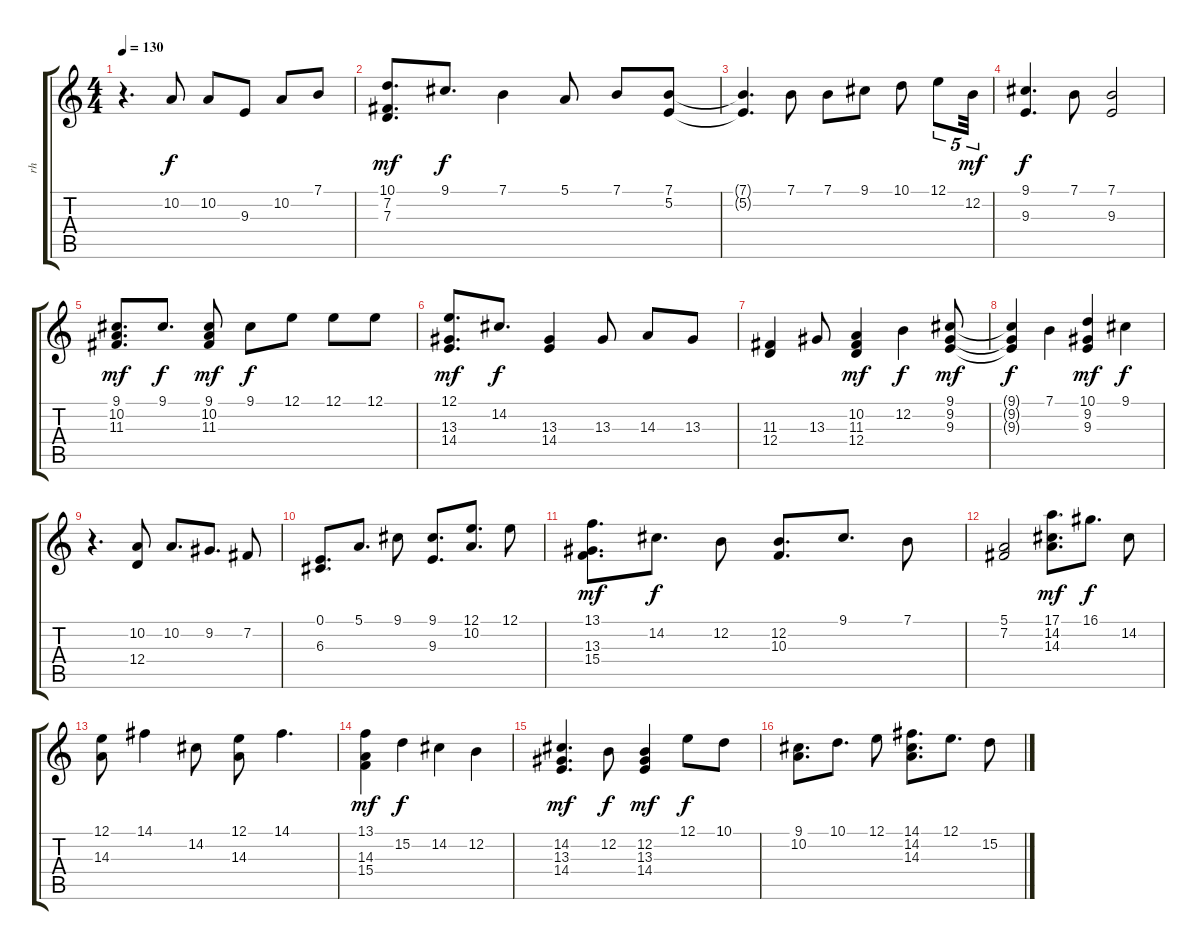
\track ("rh" "rh") {instrument acousticgrandpiano}
\staff {score tabs}
\tuning (E4 B3 G3 D3 A2 E2) {hide}
\ts (4 4)
\tempo 130
\clef g2
\ks c
r.4{d dy f} 10.2.8 10.2.8 9.3.8 10.2.8 7.1.8 |
(10.1 7.2 7.3).8{d dy mf} 9.1.8{d dy f} 7.1.4 5.1.8 7.1.8 (7.1 5.2).8 |
(7.1{t} 5.2{t}).4{d} 7.1.8 7.1.8 9.1.8 10.1.8 12.1.8{tu (5 4)} 12.2.32{tu (5 4) dy mf} |
(9.1 9.3).4{d dy f} 7.1.8 (7.1 9.3).2 |
(9.1 10.2 11.3).8{d dy mf} 9.1.8{d dy f} (9.1 10.2 11.3).8{dy mf} 9.1.8{dy f} 12.1.8 12.1.8 12.1.8 |
(12.1 13.3 14.4).8{d dy mf} 14.2.8{d dy f} (13.3 14.4).4 13.3.8 14.3.8 13.3.8 |
(11.3 12.4).4 13.3.8 (10.2 11.3 12.4).4{dy mf} 12.2.4{dy f} (9.1 9.2 9.3).8{dy mf} |
(9.1{t} 9.2{t} 9.3{t}).4{dy f} 7.1.4 (10.1 9.2 9.3).4{dy mf} 9.1.4{dy f} |
r.4{d} (10.2 12.4).8 10.2.8{d} 9.2.8{d} 7.2.8 |
(0.1 6.3).8{d} 5.1.8{d} 9.1.8 (9.1 9.3).8{d} (12.1 10.2).8{d} 12.1.8 |
(13.1 13.3 15.4).8{d dy mf} 14.2.8{d dy f} 12.2.8 (12.2 10.3).8{d} 9.1.8{d} 7.1.8 |
(5.1 7.2).2 (17.1 14.2 14.3).8{d dy mf} 16.1.8{d dy f} 14.2.8 |
(12.1 14.3).8 14.1.4 14.2.8 (12.1 14.3).8 14.1.4{d} |
(13.1 14.3 15.4).4{dy mf} 15.2.4{dy f} 14.2.4 12.2.4 |
(14.2 13.3 14.4).4{d dy mf} 12.2.8{dy f} (12.2 13.3 14.4).4{dy mf} 12.1.8{dy f} 10.1.8 |
(9.1 10.2).8{d} 10.1.8{d} 12.1.8 (14.1 14.2 14.3).8{d} 12.1.8{d} 15.2.8
